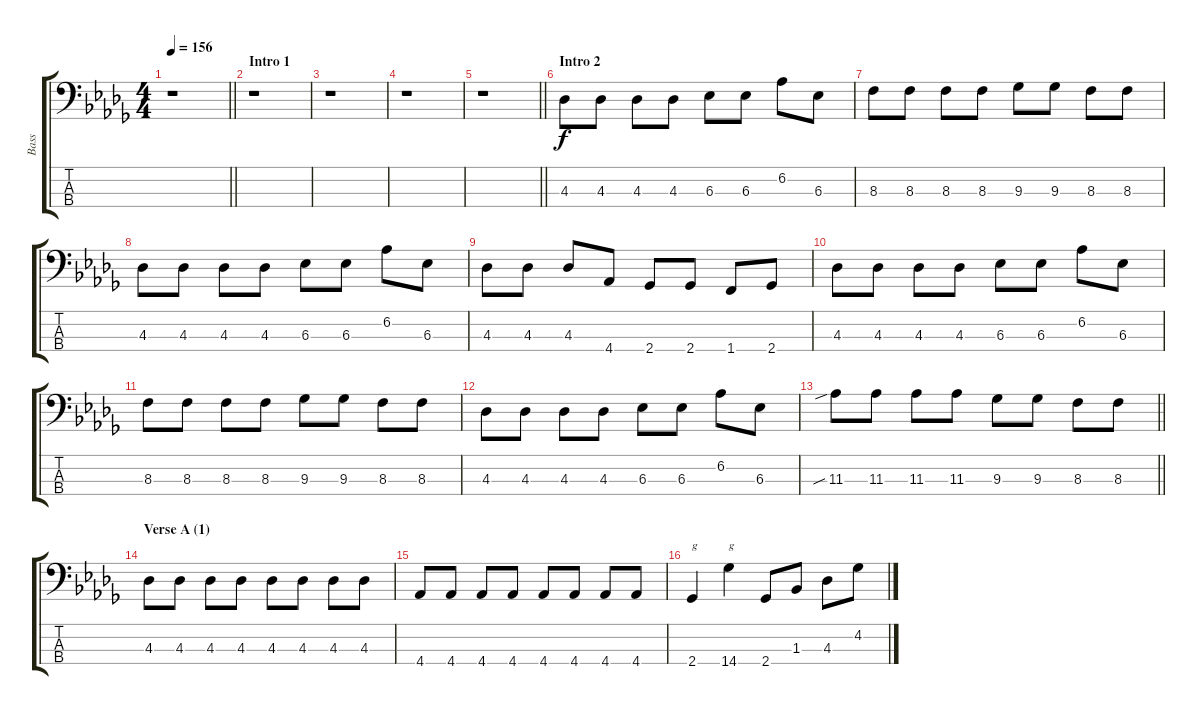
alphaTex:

\track ("Bass" "Bass") {instrument electricbasspick}
\staff {score tabs}
\tuning (G2 D2 A1 E1) {hide}
\ts (4 4)
\tempo 156
\clef f4
\barLineRight lightlight
\ks db
r.1{dy f instrument electricbasspick} |
\section ("" "Intro 1")
r.1 |
r.1 |
r.1 |
\barLineRight lightlight
r.1 |
\section ("" "Intro 2")
4.3.8 4.3.8 4.3.8 4.3.8 6.3.8 6.3.8 6.2.8 6.3.8 |
8.3.8 8.3.8 8.3.8 8.3.8 9.3.8 9.3.8 8.3.8 8.3.8 |
4.3.8 4.3.8 4.3.8 4.3.8 6.3.8 6.3.8 6.2.8 6.3.8 |
4.3.8 4.3.8 4.3.8 4.4.8 2.4.8 2.4.8 1.4.8 2.4.8 |
4.3.8 4.3.8 4.3.8 4.3.8 6.3.8 6.3.8 6.2.8 6.3.8 |
8.3.8 8.3.8 8.3.8 8.3.8 9.3.8 9.3.8 8.3.8 8.3.8 |
4.3.8 4.3.8 4.3.8 4.3.8 6.3.8 6.3.8 6.2.8 6.3.8 |
\barLineRight lightlight
11.3{sib}.8 11.3.8 11.3.8 11.3.8 9.3.8 9.3.8 8.3.8 8.3.8 |
\section ("" "Verse A (1)")
4.3.8 4.3.8 4.3.8 4.3.8 4.3.8 4.3.8 4.3.8 4.3.8 |
4.4.8 4.4.8 4.4.8 4.4.8 4.4.8 4.4.8 4.4.8 4.4.8 |
2.4.4{txt "g"} 14.4.4{txt "g"} 2.4.8 1.3.8 4.3.8 4.2.8
